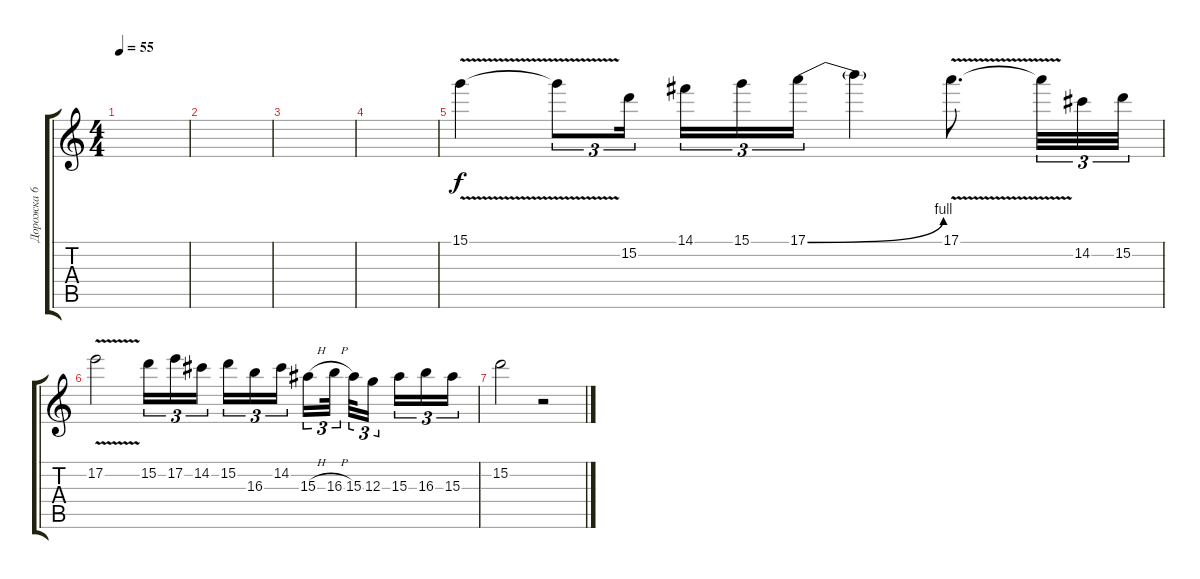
\track ("Дорожка 6" "Дорожка 6") {instrument overdrivenguitar}
\staff {score tabs}
\tuning (E4 B3 G3 D3 A2 E2) {hide}
\ts (4 4)
\tempo 55
\clef g2
\ks c
|
|
|
|
15.1{v}.4 15.1{t}.8{tu (3 2)} 15.2.16{tu (3 2) beam splitsecondary} 14.1.16{tu (3 2)} 15.1.16{tu (3 2)} 17.1{be (bend 0 0 60 4)}.16{tu (3 2)} 17.1{t}.4 17.1{v}.8{d} 17.1{t}.32{tu (3 2)} 14.2.32{tu (3 2)} 15.2.32{tu (3 2)} |
17.2{v}.2 15.2.16{tu (3 2)} 17.2.16{tu (3 2)} 14.2.16{tu (3 2) beam splitsecondary} 15.2.16{tu (3 2)} 16.3.16{tu (3 2)} 14.2.16{tu (3 2)} 15.3{h}.16{tu (3 2)} 16.3{h}.32{tu (3 2) beam splitsecondary} 15.3.32{tu (3 2)} 12.3.16{tu (3 2) beam splitsecondary} 15.3.16{tu (3 2)} 16.3.16{tu (3 2)} 15.3.16{tu (3 2)} |
15.2.2 r.2
